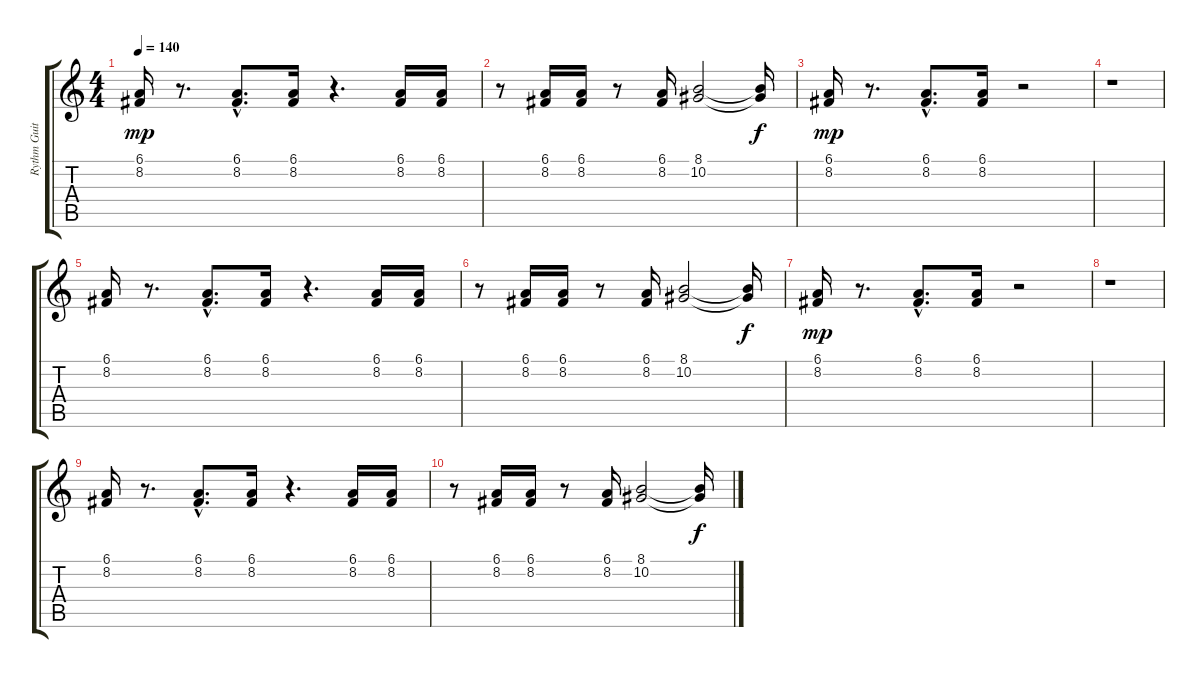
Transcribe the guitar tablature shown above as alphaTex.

\track ("Rythm Guitar" "Rythm Guit") {instrument tenorsax}
\staff {score tabs}
\tuning (Eb4 Bb3 Gb3 Db3 Ab2 Eb2) {hide}
\ts (4 4)
\tempo 140
\clef g2
\ks c
(6.1 8.2).16{dy mp volume 11} r.8{d} (6.1{hac} 8.2{hac}).8{d} (6.1 8.2).16 r.4{d} (6.1 8.2).16{volume 11} (6.1 8.2).16 |
r.8 (6.1 8.2).16{volume 10} (6.1 8.2).16 r.8 (6.1 8.2).16 (8.1 10.2).2 (8.1{t} 10.2{t}).16{dy f} |
(6.1 8.2).16{dy mp volume 9} r.8{d} (6.1{hac} 8.2{hac}).8{d volume 9} (6.1 8.2).16 r.2 |
r.1 |
(6.1 8.2).16{volume 7} r.8{d} (6.1{hac} 8.2{hac}).8{d} (6.1 8.2).16 r.4{d} (6.1 8.2).16{volume 6} (6.1 8.2).16 |
r.8 (6.1 8.2).16{volume 6} (6.1 8.2).16 r.8 (6.1 8.2).16 (8.1 10.2).2 (8.1{t} 10.2{t}).16{dy f} |
(6.1 8.2).16{dy mp volume 5} r.8{d} (6.1{hac} 8.2{hac}).8{d volume 4} (6.1 8.2).16 r.2 |
r.1 |
(6.1 8.2).16{volume 2} r.8{d} (6.1{hac} 8.2{hac}).8{d} (6.1 8.2).16{volume 2} r.4{d} (6.1 8.2).16 (6.1 8.2).16{volume 1} |
r.8 (6.1 8.2).16 (6.1 8.2).16 r.8 (6.1 8.2).16 (8.1 10.2).2 (8.1{t} 10.2{t}).16{dy f}
